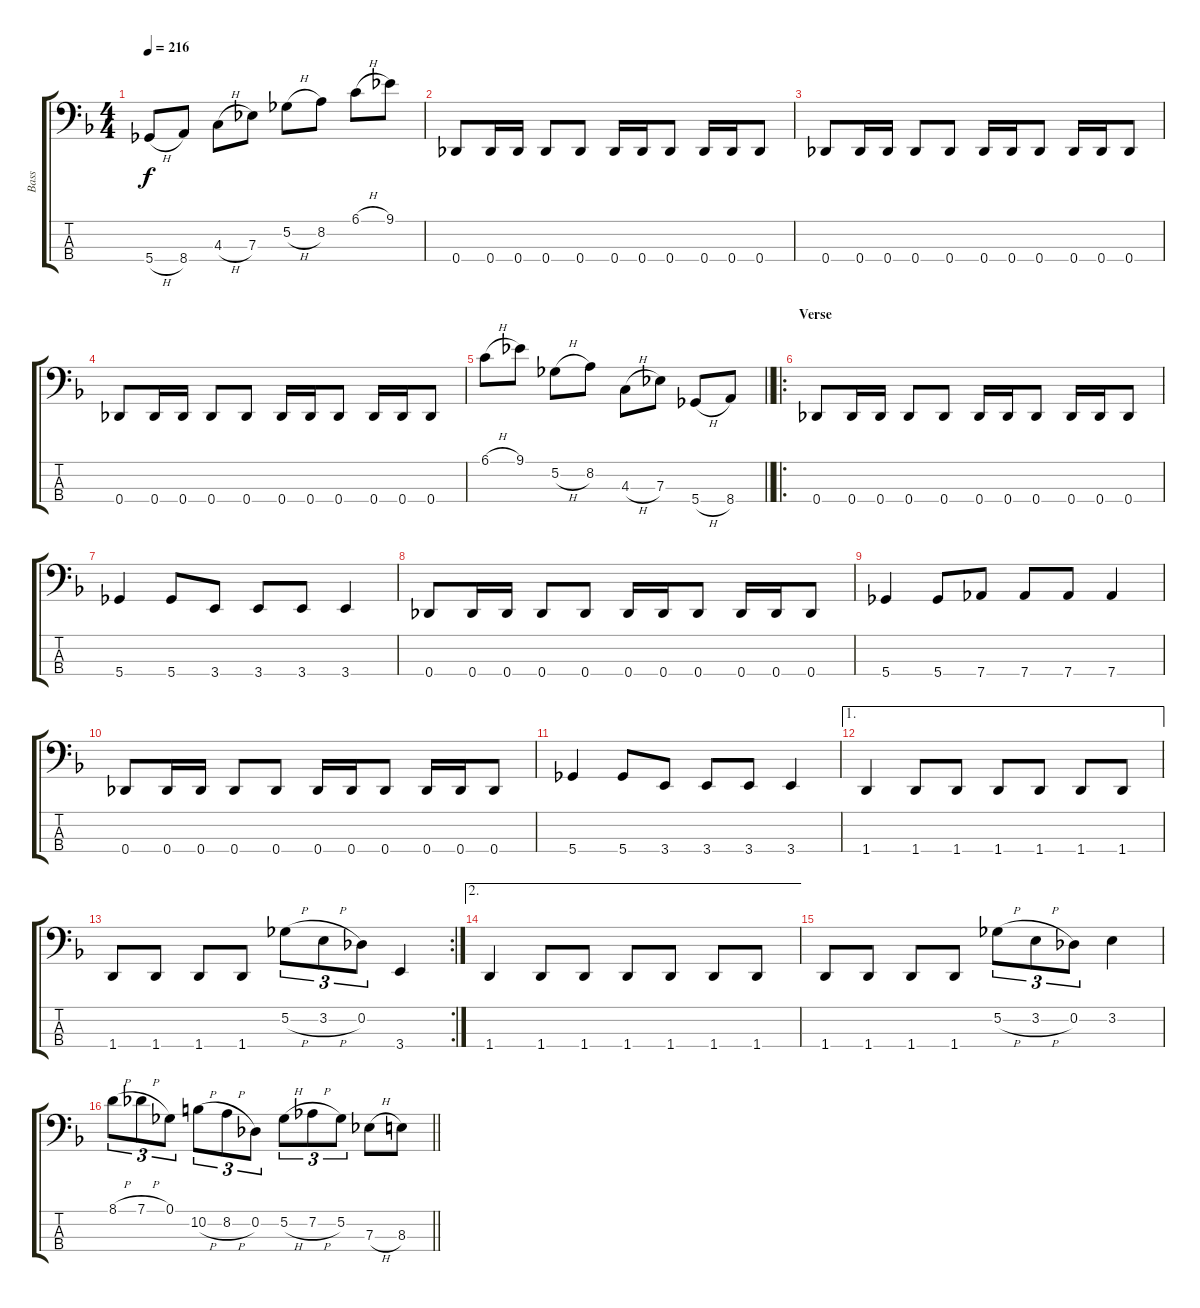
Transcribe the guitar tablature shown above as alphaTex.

\track ("Bass" "Bass") {instrument electricbassfinger}
\staff {score tabs}
\tuning (Gb2 Db2 Ab1 Db1) {hide}
\ts (4 4)
\tempo 216
\clef f4
\ks f
5.4{h}.8{dy f} 8.4.8 4.3{h}.8 7.3.8 5.2{h}.8 8.2.8 6.1{h}.8 9.1.8 |
0.4.8 0.4.16 0.4.16 0.4.8 0.4.8 0.4.16 0.4.16 0.4.8 0.4.16 0.4.16 0.4.8 |
0.4.8 0.4.16 0.4.16 0.4.8 0.4.8 0.4.16 0.4.16 0.4.8 0.4.16 0.4.16 0.4.8 |
0.4.8 0.4.16 0.4.16 0.4.8 0.4.8 0.4.16 0.4.16 0.4.8 0.4.16 0.4.16 0.4.8 |
\barLineRight lightlight
6.1{h}.8 9.1.8 5.2{h}.8 8.2.8 4.3{h}.8 7.3.8 5.4{h}.8 8.4.8 |
\ro
\section ("" "Verse")
0.4.8 0.4.16 0.4.16 0.4.8 0.4.8 0.4.16 0.4.16 0.4.8 0.4.16 0.4.16 0.4.8 |
5.4.4 5.4.8 3.4.8 3.4.8 3.4.8 3.4.4 |
0.4.8 0.4.16 0.4.16 0.4.8 0.4.8 0.4.16 0.4.16 0.4.8 0.4.16 0.4.16 0.4.8 |
5.4.4 5.4.8 7.4.8 7.4.8 7.4.8 7.4.4 |
0.4.8 0.4.16 0.4.16 0.4.8 0.4.8 0.4.16 0.4.16 0.4.8 0.4.16 0.4.16 0.4.8 |
5.4.4 5.4.8 3.4.8 3.4.8 3.4.8 3.4.4 |
\ae 1
1.4.4 1.4.8 1.4.8 1.4.8 1.4.8 1.4.8 1.4.8 |
\rc 2
1.4.8 1.4.8 1.4.8 1.4.8 5.2{h}.8{tu (3 2)} 3.2{h}.8{tu (3 2)} 0.2.8{tu (3 2)} 3.4.4 |
\ae 2
1.4.4 1.4.8 1.4.8 1.4.8 1.4.8 1.4.8 1.4.8 |
1.4.8 1.4.8 1.4.8 1.4.8 5.2{h}.8{tu (3 2)} 3.2{h}.8{tu (3 2)} 0.2.8{tu (3 2)} 3.2.4 |
\barLineRight lightlight
8.1{h}.8{tu (3 2)} 7.1{h}.8{tu (3 2)} 0.1.8{tu (3 2)} 10.2{h}.8{tu (3 2)} 8.2{h}.8{tu (3 2)} 0.2.8{tu (3 2)} 5.2{h}.8{tu (3 2)} 7.2{h}.8{tu (3 2)} 5.2.8{tu (3 2)} 7.3{h}.8 8.3.8
